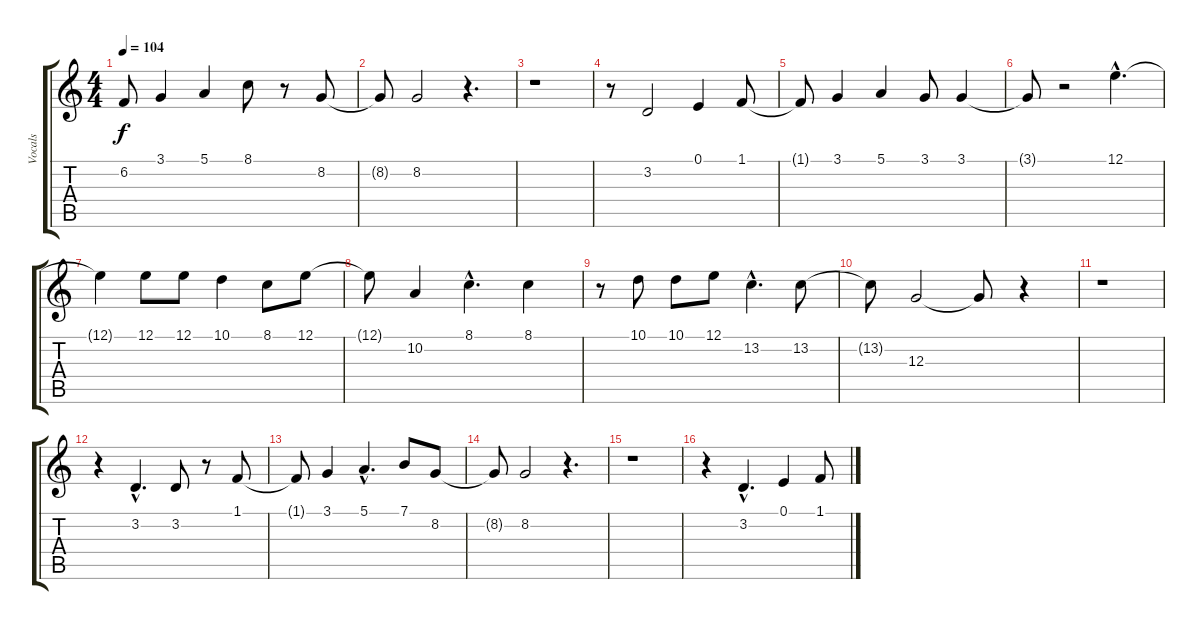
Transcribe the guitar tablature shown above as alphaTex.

\track ("Vocals" "Vocals") {instrument englishhorn}
\staff {score tabs}
\tuning (E4 B3 G3 D3 A2 E2) {hide}
\ts (4 4)
\tempo 104
\clef g2
\ks c
6.2{t}.8{dy f} 3.1.4 5.1.4 8.1.8 r.8 8.2.8 |
8.2{t}.8 8.2.2 r.4{d} |
r.1 |
r.8 3.2.2 0.1.4 1.1.8 |
1.1{t}.8 3.1.4 5.1.4 3.1.8 3.1.4 |
3.1{t}.8 r.2 12.1{hac}.4{d} |
12.1{t}.4 12.1.8 12.1.8 10.1.4 8.1.8 12.1.8 |
12.1{t}.8 10.2.4 8.1{hac}.4{d} 8.1.4 |
r.8 10.1.8 10.1.8 12.1.8 13.2{hac}.4{d} 13.2.8 |
13.2{t}.8 12.3.2 12.3{t}.8 r.4 |
r.1 |
r.4 3.2{hac}.4{d} 3.2.8 r.8 1.1.8 |
1.1{t}.8 3.1.4 5.1{hac}.4{d} 7.1.8 8.2.8 |
8.2{t}.8 8.2.2 r.4{d} |
r.1 |
r.4 3.2{hac}.4{d} 0.1.4 1.1.8
